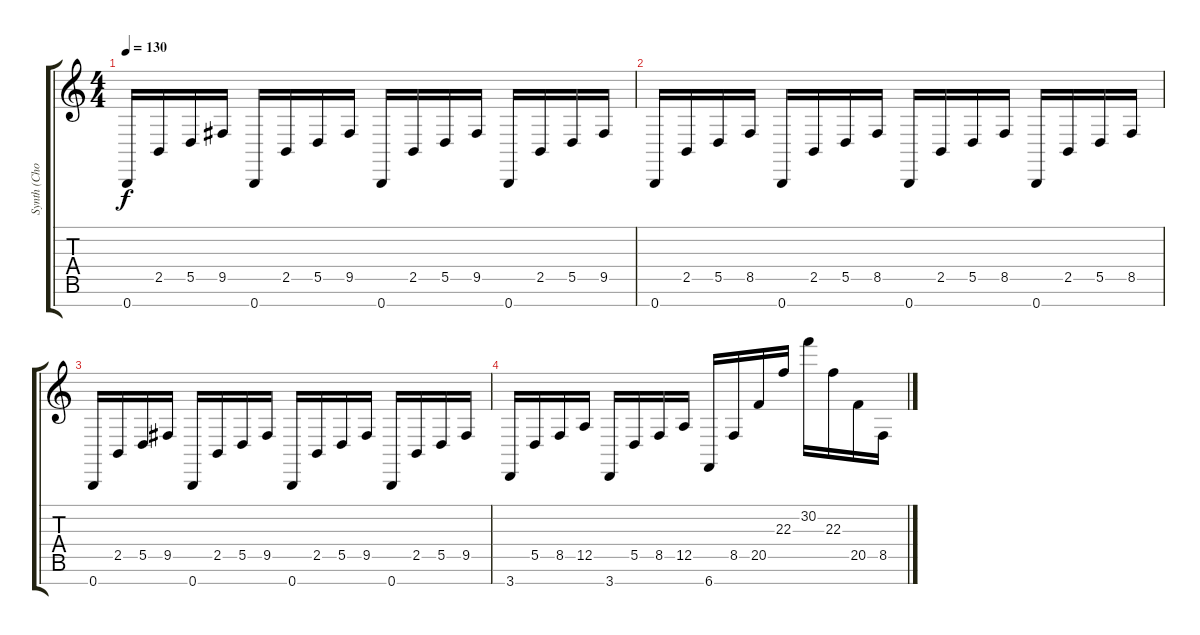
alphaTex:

\track ("Synth (Chorus)" "Synth (Cho") {instrument lead2sawtooth}
\staff {score tabs}
\tuning (B8 B3 G3 D3 A2 E2 B1) {hide}
\ts (4 4)
\tempo 130
\clef g2
\ks c
0.7.16{dy f} 2.5.16 5.5.16 9.5.16 0.7.16 2.5.16 5.5.16 9.5.16 0.7.16 2.5.16 5.5.16 9.5.16 0.7.16 2.5.16 5.5.16 9.5.16 |
0.7.16 2.5.16 5.5.16 8.5.16 0.7.16 2.5.16 5.5.16 8.5.16 0.7.16 2.5.16 5.5.16 8.5.16 0.7.16 2.5.16 5.5.16 8.5.16 |
0.7.16 2.5.16 5.5.16 9.5.16 0.7.16 2.5.16 5.5.16 9.5.16 0.7.16 2.5.16 5.5.16 9.5.16 0.7.16 2.5.16 5.5.16 9.5.16 |
3.7.16 5.5.16 8.5.16 12.5.16 3.7.16 5.5.16 8.5.16 12.5.16 6.7.16 8.5.16 20.5.16 22.3.16 30.2.16 22.3.16 20.5.16 8.5.16
